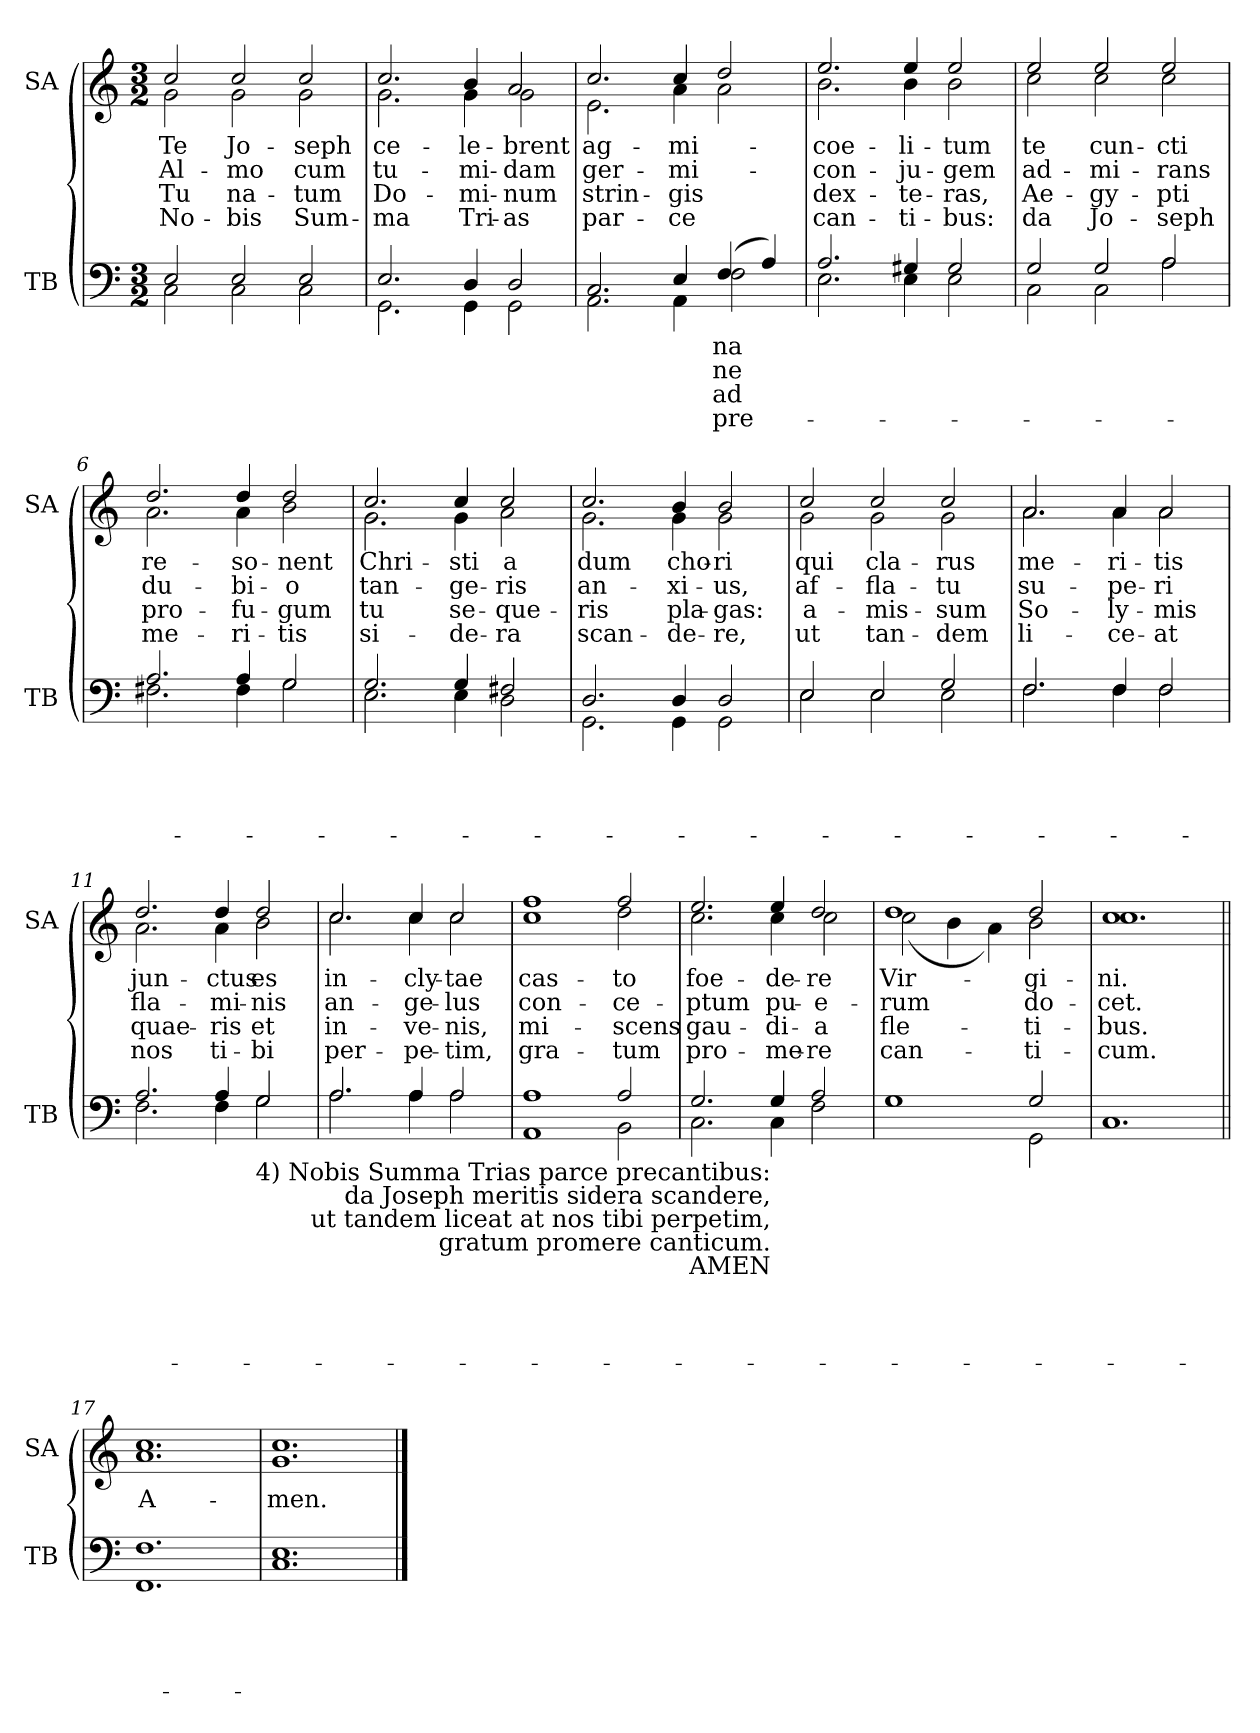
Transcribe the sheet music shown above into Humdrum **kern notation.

**kern	**text	**text	**text	**text	**kern	**text	**text	**text	**text
*part2	*part2	*part2	*part2	*part2	*part1	*part1	*part1	*part1	*part1
*staff2	*staff2	*staff2	*staff2	*staff2	*staff1	*staff1	*staff1	*staff1	*staff1
*I"TB	*	*	*	*	*I"SA	*	*	*	*
*I'TB	*	*	*	*	*I'SA	*	*	*	*
*clefF4	*	*	*	*	*clefG2	*	*	*	*
*k[]	*	*	*	*	*k[]	*	*	*	*
*C:	*	*	*	*	*C:	*	*	*	*
*M3/2	*	*	*	*	*M3/2	*	*	*	*
=1	=1	=1	=1	=1	=1	=1	=1	=1	=1
*^	*	*	*	*	*	*	*	*	*
!	!	!	!	!	!	!LO:TX:a:t=Hymn to St. Joseph	!	!	!	!
!	!	!	!	!	!	!LO:TX:a:cj:t=Franz Xaver Witt\n(1834-1888)	!	!	!	!
!	!	!	!	!	!	!LO:TX:a:cj:t=Te Joseph celebrent	!	!	!	!
!	!	!	!	!	!	!	!LO:LY:b	!LO:LY:b	!LO:LY:b	!LO:LY:b
*	*	*	*	*	*	*^	*	*	*	*
2E/	2C\	.	.	.	.	2cc/	2g\	Te	Al-	-Tu	No-
!	!	!	!	!	!	!	!	!LO:LY:b	!LO:LY:b	!LO:LY:b	!LO:LY:b
2E/	2C\	.	.	.	.	2cc/	2g\	-Jo-	-mo	na-	-bis
!	!	!	!	!	!	!	!	!LO:LY:b	!LO:LY:b	!LO:LY:b	!LO:LY:b
2E/	2C\	.	.	.	.	2cc/	2g\	seph	cum	tum	Sum-
=2	=2	=2	=2	=2	=2	=2	=2	=2	=2	=2	=2
!	!	!	!	!	!	!	!	!LO:LY:b	!LO:LY:b	!LO:LY:b	!LO:LY:b
2.E/	2.GG\	.	.	.	.	2.cc/	2.g\	-ce-	-tu-	-Do-	-ma
!	!	!	!	!	!	!	!	!LO:LY:b	!LO:LY:b	!LO:LY:b	!LO:LY:b
4D/	4GG\	.	.	.	.	4b/	4g\	le-	-mi-	-mi-	-Tri-
!	!	!	!	!	!	!	!	!LO:LY:b	!LO:LY:b	!LO:LY:b	!LO:LY:b
2D/	2GG\	.	.	.	.	2a/	2g\	-brent	dam	num	as
=3	=3	=3	=3	=3	=3	=3	=3	=3	=3	=3	=3
!	!	!	!	!	!	!	!	!LO:LY:b	!LO:LY:b	!LO:LY:b	!LO:LY:b
2.C/	2.AA\	.	.	.	.	2.cc/	2.e\	ag-	-ger-	-strin-	-par-
!	!	!	!	!	!	!	!	!LO:LY:b	!LO:LY:b	!LO:LY:b	!LO:LY:b
4E/	4AA\	.	.	.	.	4cc/	4a\	-mi-	-mi-	-gis	ce
!	!	!LO:LY:a	!LO:LY:a	!LO:LY:a	!LO:LY:a	!	!	!	!	!	!
(>4F/	2F\	na	ne	ad	pre-	2dd/	2a\	.	.	.	.
4A/)	.	.	.	.	.	.	.	.	.	.	.
=4	=4	=4	=4	=4	=4	=4	=4	=4	=4	=4	=4
!	!	!	!	!	!	!	!	!LO:LY:b	!LO:LY:b	!LO:LY:b	!LO:LY:b
2.A/	2.E\	.	.	.	.	2.ee/	2.b\	coe-	-con-	-dex-	-can-
!	!	!	!	!	!	!	!	!LO:LY:b	!LO:LY:b	!LO:LY:b	!LO:LY:b
4G#X/	4E\	.	.	.	.	4ee/	4b\	-li-	-ju-	-te-	-ti-
!	!	!	!	!	!	!	!	!LO:LY:b	!LO:LY:b	!LO:LY:b	!LO:LY:b
2G#/	2E\	.	.	.	.	2ee/	2b\	-tum	gem	ras,	bus:
!!LO:LB:g=z	!!
=5	=5	=5	=5	=5	=5	=5	=5	=5	=5	=5	=5
!	!	!	!	!	!	!	!	!LO:LY:b	!LO:LY:b	!LO:LY:b	!LO:LY:b
2G/	2C\	.	.	.	.	2ee/	2cc\	te	ad-	-Ae-	-da
!	!	!	!	!	!	!	!	!LO:LY:b	!LO:LY:b	!LO:LY:b	!LO:LY:b
2G/	2C\	.	.	.	.	2ee/	2cc\	cun-	-mi-	-gy-	-Jo-
!	!	!	!	!	!	!	!	!LO:LY:b	!LO:LY:b	!LO:LY:b	!LO:LY:b
2A/	2A\	.	.	.	.	2ee/	2cc\	-cti	rans	pti	seph
=6	=6	=6	=6	=6	=6	=6	=6	=6	=6	=6	=6
!	!	!	!	!	!	!	!	!LO:LY:b	!LO:LY:b	!LO:LY:b	!LO:LY:b
2.A/	2.F#X\	.	.	.	.	2.dd/	2.a\	re-	-du-	-pro-	-me-
!	!	!	!	!	!	!	!	!LO:LY:b	!LO:LY:b	!LO:LY:b	!LO:LY:b
4A/	4F#\	.	.	.	.	4dd/	4a\	-so-	-bi-	-fu-	-ri-
!	!	!	!	!	!	!	!	!LO:LY:b	!LO:LY:b	!LO:LY:b	!LO:LY:b
2G/	2G\	.	.	.	.	2dd/	2b\	-nent	o	gum	tis
=7	=7	=7	=7	=7	=7	=7	=7	=7	=7	=7	=7
!	!	!	!	!	!	!	!	!LO:LY:b	!LO:LY:b	!LO:LY:b	!LO:LY:b
2.G/	2.E\	.	.	.	.	2.cc/	2.g\	Chri-	-tan-	-tu	si-
!	!	!	!	!	!	!	!	!LO:LY:b	!LO:LY:b	!LO:LY:b	!LO:LY:b
4G/	4E\	.	.	.	.	4cc/	4g\	-sti	ge-	-se-	-de-
!	!	!	!	!	!	!	!	!LO:LY:b	!LO:LY:b	!LO:LY:b	!LO:LY:b
2F#X/	2D\	.	.	.	.	2cc/	2a\	-a	ris	que-	-ra
=8	=8	=8	=8	=8	=8	=8	=8	=8	=8	=8	=8
!	!	!	!	!	!	!	!	!LO:LY:b	!LO:LY:b	!LO:LY:b	!LO:LY:b
2.D/	2.GG\	.	.	.	.	2.cc/	2.g\	dum	an-	-ris	scan-
!	!	!	!	!	!	!	!	!LO:LY:b	!LO:LY:b	!LO:LY:b	!LO:LY:b
4D/	4GG\	.	.	.	.	4b/	4g\	-cho-	-xi-	-pla-	-de-
!	!	!	!	!	!	!	!	!LO:LY:b	!LO:LY:b	!LO:LY:b	!LO:LY:b
2D/	2GG\	.	.	.	.	2b/	2g\	-ri	us,	gas:	re,
!!LO:LB:g=z	!!
=9	=9	=9	=9	=9	=9	=9	=9	=9	=9	=9	=9
!	!	!	!	!	!	!	!	!LO:LY:b	!LO:LY:b	!LO:LY:b	!LO:LY:b
2E/	2E\	.	.	.	.	2cc/	2g\	qui	af-	-a-	-ut
!	!	!	!	!	!	!	!	!LO:LY:b	!LO:LY:b	!LO:LY:b	!LO:LY:b
2E/	2E\	.	.	.	.	2cc/	2g\	cla-	-fla-	-mis-	-tan-
!	!	!	!	!	!	!	!	!LO:LY:b	!LO:LY:b	!LO:LY:b	!LO:LY:b
2G/	2E\	.	.	.	.	2cc/	2g\	-rus	tu	sum	dem
=10	=10	=10	=10	=10	=10	=10	=10	=10	=10	=10	=10
!	!	!	!	!	!	!	!	!LO:LY:b	!LO:LY:b	!LO:LY:b	!LO:LY:b
2.F/	2.F\	.	.	.	.	2.a/	2.a\	me-	-su-	-So-	-li-
!	!	!	!	!	!	!	!	!LO:LY:b	!LO:LY:b	!LO:LY:b	!LO:LY:b
4F/	4F\	.	.	.	.	4a/	4a\	-ri-	-pe-	-ly-	-ce-
!	!	!	!	!	!	!	!	!LO:LY:b	!LO:LY:b	!LO:LY:b	!LO:LY:b
2F/	2F\	.	.	.	.	2a/	2a\	-tis	ri	mis	at
=11	=11	=11	=11	=11	=11	=11	=11	=11	=11	=11	=11
!	!	!	!	!	!	!	!	!LO:LY:b	!LO:LY:b	!LO:LY:b	!LO:LY:b
2.A/	2.F\	.	.	.	.	2.dd/	2.a\	jun-	-fla-	-quae-	-nos
!	!	!	!	!	!	!	!	!LO:LY:b	!LO:LY:b	!LO:LY:b	!LO:LY:b
4A/	4F\	.	.	.	.	4dd/	4a\	ctus	mi-	-ris	ti-
!	!	!	!	!	!	!	!	!LO:LY:b	!LO:LY:b	!LO:LY:b	!LO:LY:b
2G/	2G\	.	.	.	.	2dd/	2b\	-es	nis	et	bi
=12	=12	=12	=12	=12	=12	=12	=12	=12	=12	=12	=12
!	!	!	!	!	!	!	!	!LO:LY:b	!LO:LY:b	!LO:LY:b	!LO:LY:b
2.A/	2.A\	.	.	.	.	2.cc/	2.cc\	in-	-an-	-in-	-per-
!	!	!	!	!	!	!	!	!LO:LY:b	!LO:LY:b	!LO:LY:b	!LO:LY:b
4A/	4A\	.	.	.	.	4cc/	4cc\	-cly-	-ge-	-ve-	-pe-
!	!	!	!	!	!	!	!	!LO:LY:b	!LO:LY:b	!LO:LY:b	!LO:LY:b
2A/	2A\	.	.	.	.	2cc/	2cc\	-tae	lus	nis,	tim,
!!LO:LB:g=z	!!
=13	=13	=13	=13	=13	=13	=13	=13	=13	=13	=13	=13
!	!	!	!	!	!	!	!	!LO:LY:b	!LO:LY:b	!LO:LY:b	!LO:LY:b
1A/	1AA\	.	.	.	.	1ff/	1cc\	cas-	-con-	-mi-	-gra-
!	!	!	!	!	!	!	!	!LO:LY:b	!LO:LY:b	!LO:LY:b	!LO:LY:b
2A/	2BB\	.	.	.	.	2ff/	2dd\	-to	ce-	-scens	tum
=14	=14	=14	=14	=14	=14	=14	=14	=14	=14	=14	=14
!	!	!	!	!	!	!	!	!LO:LY:b	!LO:LY:b	!LO:LY:b	!LO:LY:b
2.G/	2.C\	.	.	.	.	2.ee/	2.cc\	foe-	-ptum	gau-	-pro-
!LO:TX:b:rj:t=4) Nobis Summa Trias parce precantibus&colon;\nda Joseph meritis sidera scandere,\nut tandem liceat at nos tibi perpetim,\ngratum promere canticum.\nAMEN	!	!	!	!	!	!	!	!	!	!	!
!	!	!	!	!	!	!	!	!LO:LY:b	!LO:LY:b	!LO:LY:b	!LO:LY:b
4G/	4C\	.	.	.	.	4ee/	4cc\	-de-	-pu-	-di-	-me-
!	!	!	!	!	!	!	!	!LO:LY:b	!LO:LY:b	!LO:LY:b	!LO:LY:b
2A/	2F\	.	.	.	.	2dd/	2cc\	-re	e-	-a	re
=15	=15	=15	=15	=15	=15	=15	=15	=15	=15	=15	=15
!	!	!	!	!	!	!	!	!LO:LY:b	!LO:LY:b	!LO:LY:b	!LO:LY:b
1G/	2ryy	.	.	.	.	1dd/	(<2cc\	-Vir-	rum	fle-	can-
.	2ryy	.	.	.	.	.	4b\	.	.	.	.
.	.	.	.	.	.	.	4a\)	.	.	.	.
!	!	!	!	!	!	!	!	!LO:LY:b	!LO:LY:b	!LO:LY:b	!LO:LY:b
2G/	2GG\	.	.	.	.	2dd/	2b\	gi-	-do-	-ti-	-ti-
=16	=16	=16	=16	=16	=16	=16	=16	=16	=16	=16	=16
!	!	!	!	!	!	!	!	!LO:LY:b	!LO:LY:b	!LO:LY:b	!LO:LY:b
1.C/	1.ryy	.	.	.	.	1.cc/	1.cc\	ni.	cet.	bus.	cum.
=17||	=17||	=17||	=17||	=17||	=17||	=17||	=17||	=17||	=17||	=17||	=17||
!	!LO:N:vis=1	!	!	!	!	!	!LO:N:vis=1	!LO:LY:b	!	!	!
1.FF/ 1.F/	1.ryy	.	.	.	.	1.a/ 1.cc/	1.ryy	A-	.	.	.
=18	=18	=18	=18	=18	=18	=18	=18	=18	=18	=18	=18
!	!LO:N:vis=1	!	!	!	!	!	!LO:N:vis=1	!LO:LY:b	!	!	!
1.C/ 1.E/	1.ryy	.	.	.	.	1.g/ 1.cc/	1.ryy	-men.	.	.	.
*v	*v	*	*	*	*	*	*	*	*	*	*
*	*	*	*	*	*v	*v	*	*	*	*
==	==	==	==	==	==	==	==	==	==
*-	*-	*-	*-	*-	*-	*-	*-	*-	*-
